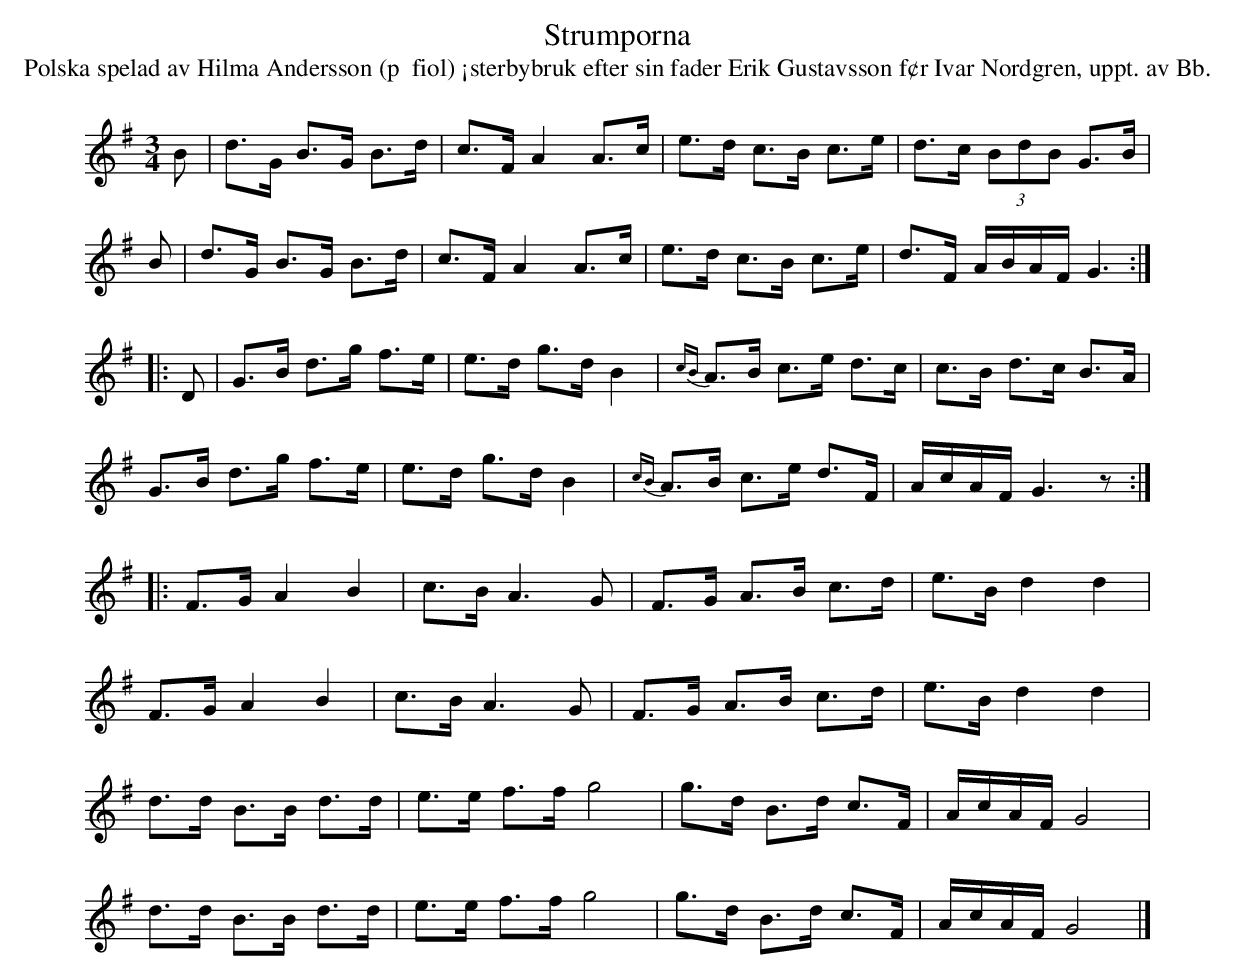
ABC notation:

X:1
T:Strumporna
T:Polska spelad av Hilma Andersson (p  fiol) ¡sterbybruk efter sin fader Erik Gustavsson f¢r Ivar Nordgren, uppt. av Bb.
M:3/4
L:1/8
K:G
B | d>G B>G B>d | c>F A2 A>c | e>d c>B c>e | d>c (3BdB G>B |
B | d>G B>G B>d | c>F A2 A>c | e>d c>B c>e | d>F A/B/A/F/ G3 ::
D | G>B d>g f>e | e>d g>d B2 | {cB}A>B c>e d>c | c>B d>c B>A |
    G>B d>g f>e | e>d g>d B2 | {cB}A>B c>e d>F | A/c/A/F/ G3 z ::
    F>G A2 B2 | c>B A3 G | F>G A>B c>d | e>B d2 d2 |
    F>G A2 B2 | c>B A3 G | F>G A>B c>d | e>B d2 d2 |
    d>d B>B d>d | e>e f>f g4 | g>d B>d c>F | A/c/A/F/ G4 |
    d>d B>B d>d | e>e f>f g4 | g>d B>d c>F | A/c/A/F/ G4 |]
